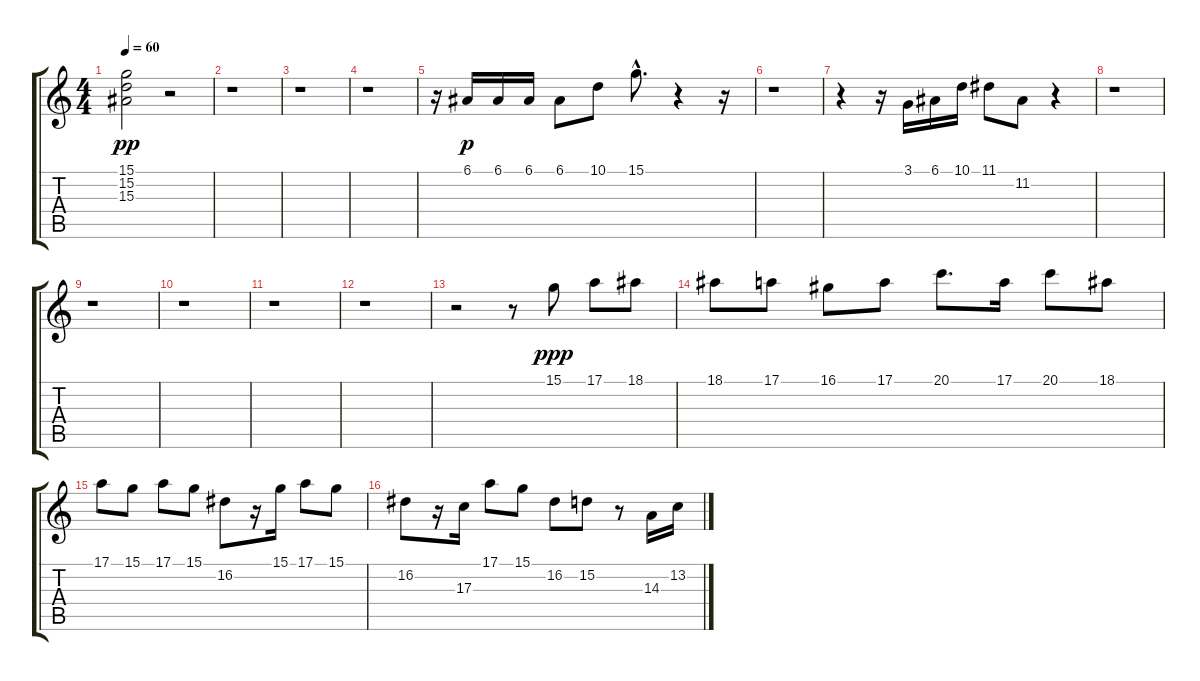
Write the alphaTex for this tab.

\track "" {instrument choiraahs}
\staff {score tabs}
\tuning (E4 B3 G3 D3 A2 E2) {hide}
\ts (4 4)
\tempo 60
\clef g2
\ks c
(15.1 15.2 15.3).2{dy pp instrument choiraahs} r.2 |
r.1 |
r.1 |
r.1 |
r.16 6.1.16{dy p instrument trombone} 6.1.16 6.1.16 6.1.8 10.1.8 15.1{hac}.8{d} r.4 r.16 |
r.1 |
r.4 r.16 3.1.16 6.1.16 10.1.16 11.1.8 11.2.8 r.4 |
r.1 |
r.1 |
r.1 |
r.1 |
r.1 |
r.2 r.8 15.1.8{dy ppp instrument synthstrings2} 17.1.8 18.1.8 |
18.1.8 17.1.8 16.1.8 17.1.8 20.1.8{d} 17.1.16 20.1.8 18.1.8 |
17.1.8 15.1.8 17.1.8 15.1.8 16.2.8 r.16 15.1.16 17.1.8 15.1.8 |
16.2.8 r.16 17.3.16 17.1.8 15.1.8 16.2.8 15.2.8 r.8 14.3.16 13.2.16
